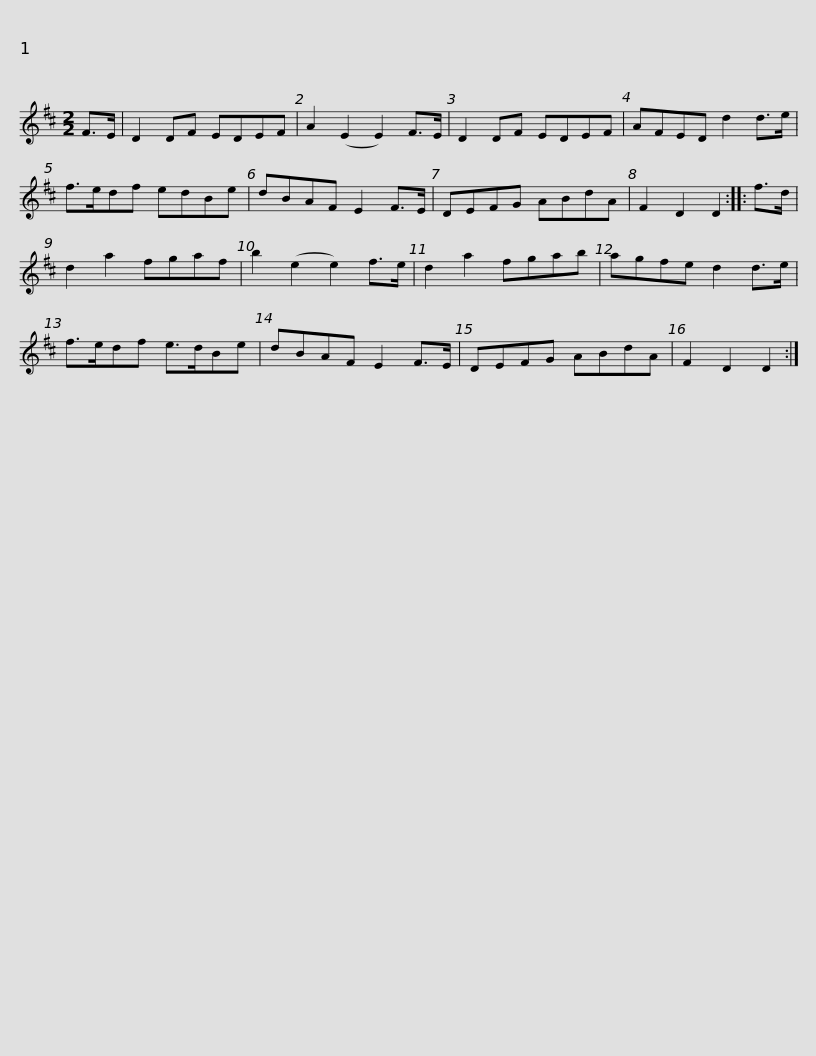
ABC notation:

X:1
L:1/8
M:2/2
I:linebreak $
K:D
V:1 treble
V:1
 F>E | D2 DF EDEF | A2 (E2 E2) F>E | D2 DF EDEF | AFED d2 d>e | %5
 f>edf edBe |$ dBAF E2 F>E | DEFG ABdA | F2 D2 D2 :: f>d | %10
 d2 a2 fgaf | b2 (e2 e2) f>e | d2 a2 fgab |$ agfe d2 d>e | f>edf e>dBe | %15
 dBAF E2 F>E | DEFG ABdA | F2 D2 D2 :| %18
